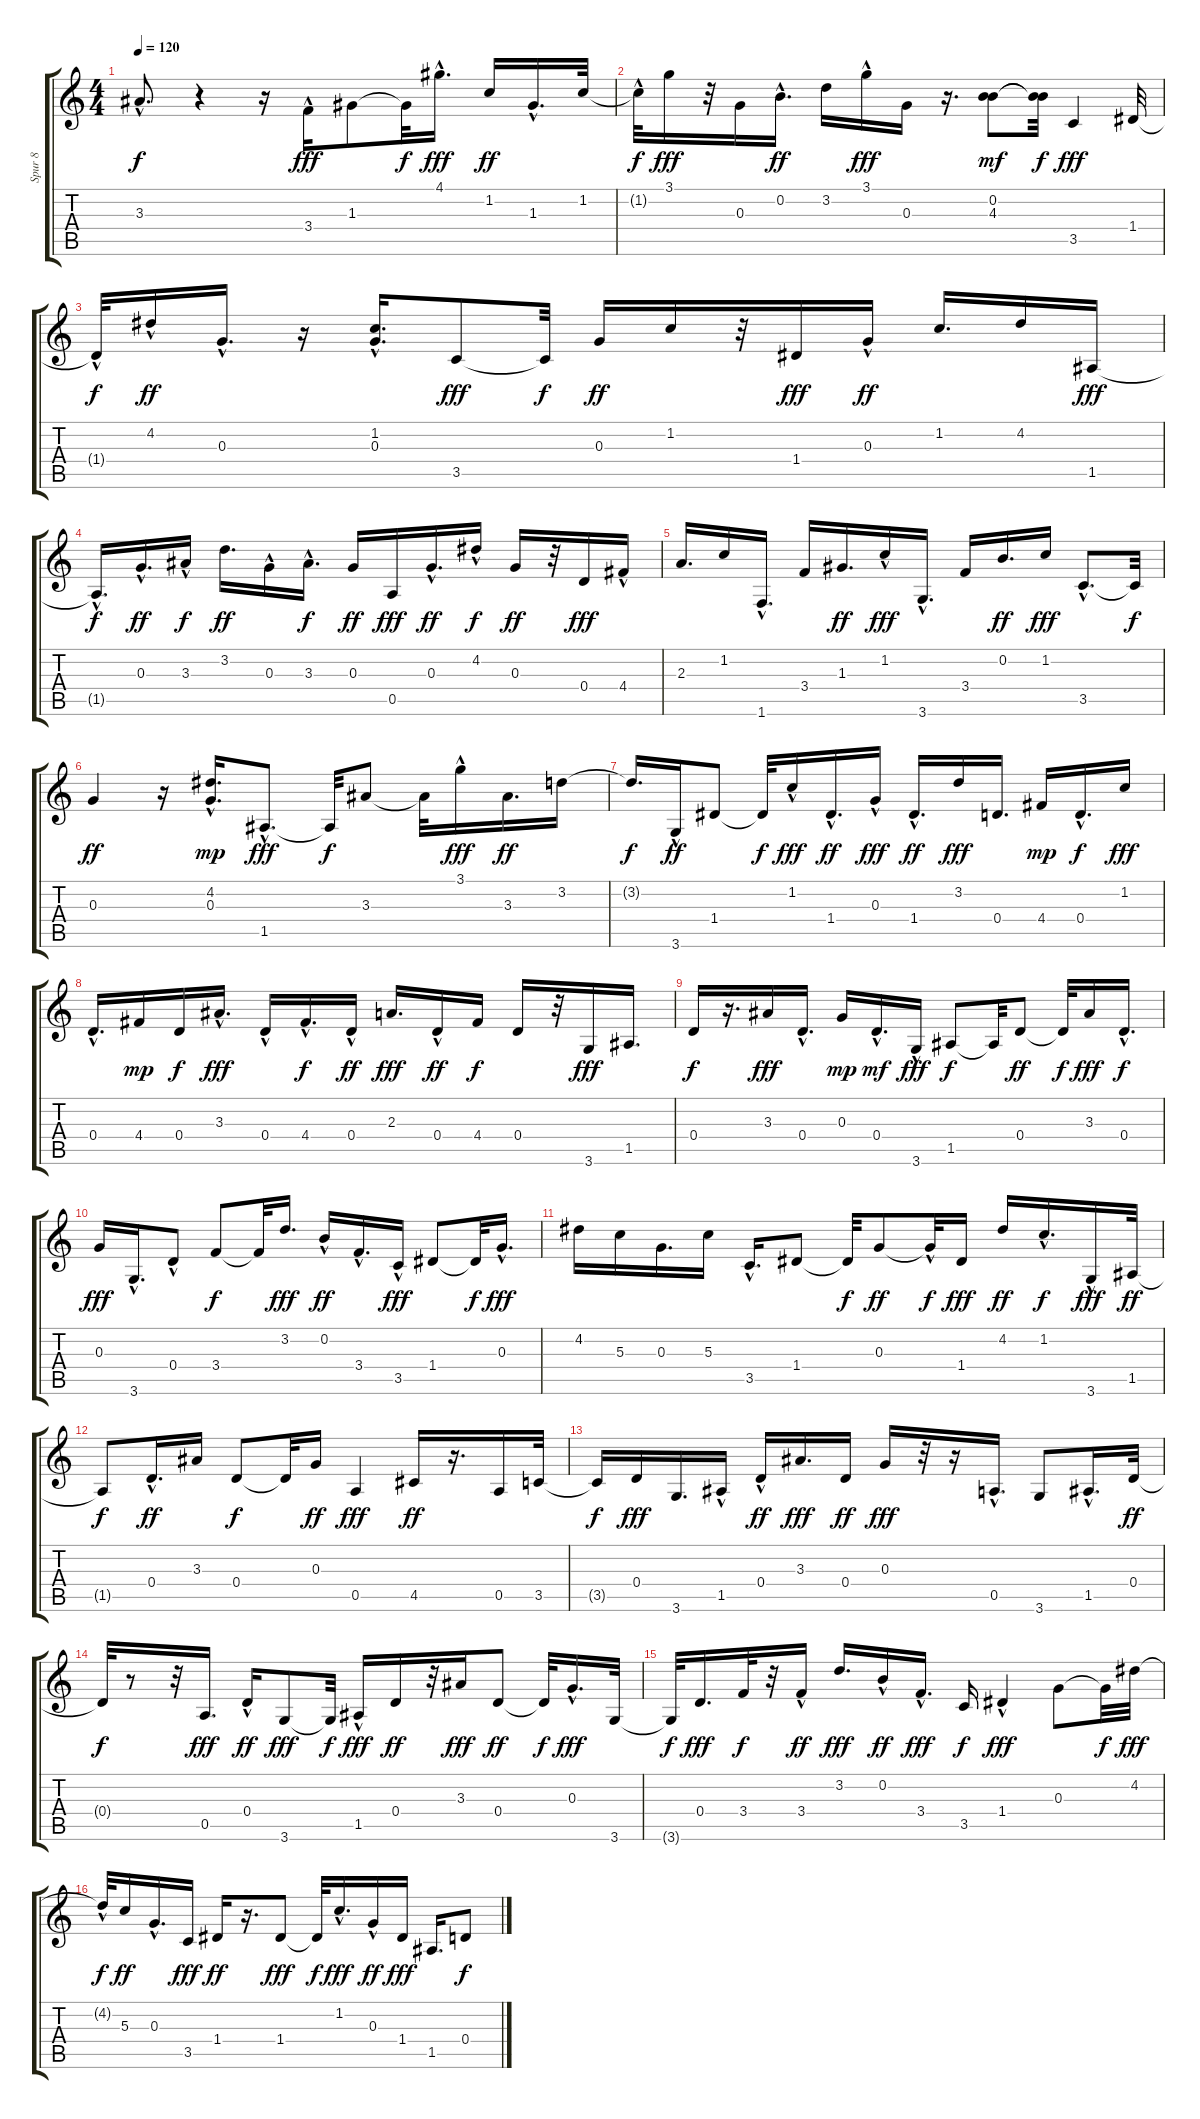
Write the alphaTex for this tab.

\track ("Spur 8" "Spur 8") {instrument slapbass1}
\staff {score tabs}
\tuning (E4 B3 G3 D3 A2 E2) {hide}
\ts (4 4)
\tempo 120
\clef g2
\ks c
3.3{hac t}.8{d dy f} r.4 r.16 3.4{hac}.16{dy fff} 1.3.8 1.3{t}.32{dy f} 4.1{hac}.16{d dy fff} 1.2.16{dy ff} 1.3{hac}.16{d} 1.2.32 |
1.2{hac t}.32{dy f} 3.1.16{dy fff} r.32 0.3.16 0.2{hac}.16{d dy ff} 3.2.16 3.1{hac}.16{dy fff} 0.3.16 r.16{d} (0.2 4.3).8{dy mf} (0.2{t} 4.3{t}).32{dy f} 3.5.4{dy fff} 1.4.32 |
1.4{hac t}.32{dy f} 4.2{hac}.16{dy ff} 0.3{hac}.16{d} r.16 (1.2 0.3{hac}).16{d} 3.5.8{dy fff} 3.5{t}.32{dy f} 0.3.16{dy ff} 1.2.16 r.32 1.4.16{dy fff} 0.3{hac}.16{dy ff} 1.2.16{d} 4.2.16 1.5.16{dy fff} |
1.5{hac t}.16{d dy f} 0.3{hac}.16{d dy ff} 3.3{hac}.16{dy f} 3.2.16{d dy ff} 0.3{hac}.16 3.3{hac}.16{d dy f} 0.3.16{dy ff} 0.5.16{dy fff} 0.3{hac}.16{d dy ff} 4.2{hac}.16{dy f} 0.3.16{dy ff} r.32 0.4.16{dy fff} 4.4{hac}.16 |
2.3.16{d} 1.2.16 1.6{hac}.16{d} 3.4.16 1.3.16{d dy ff} 1.2{hac}.16{dy fff} 3.6{hac}.16{d} 3.4.16 0.2.16{d dy ff} 1.2.16{dy fff} 3.5{hac}.8{d} 3.5{t}.32{dy f} |
0.3.4{dy ff} r.16 (4.2{hac} 0.3).16{d dy mp} 1.5{hac}.8{d dy fff} 1.5{t}.32{dy f} 3.3.8 3.3{t}.32 3.1{hac}.16{dy fff} 3.3.16{d dy ff} 3.2.16 |
3.2{t}.16{d dy f} 3.6{hac}.16{dy ff} 1.4.8 1.4{t}.32{dy f} 1.2{hac}.16{dy fff} 1.4{hac}.16{d dy ff} 0.3{hac}.16{dy fff} 1.4{hac}.16{d dy ff} 3.2.16{dy fff} 0.4.16{d} 4.4.16{dy mp} 0.4{hac}.16{d dy f} 1.2.16{dy fff} |
0.4{hac}.16{d} 4.4.16{dy mp} 0.4.16{dy f} 3.3{hac}.16{d dy fff} 0.4{hac}.16 4.4{hac}.16{d dy f} 0.4{hac}.16{dy ff} 2.3.16{d dy fff} 0.4{hac}.16{dy ff} 4.4.16{dy f} 0.4.16 r.32 3.6.16{dy fff} 1.5.16{d} |
0.4.16{dy f} r.16{d} 3.3.16{dy fff} 0.4{hac}.16{d} 0.3.16{dy mp} 0.4{hac}.16{d dy mf} 3.6{hac}.16{dy fff} 1.5.8{dy f} 1.5{t}.32 0.4.8{dy ff} 0.4{t}.32{dy f} 3.3.16{dy fff} 0.4{hac}.16{d dy f} |
0.3.16{dy fff} 3.6{hac}.16{d} 0.4{hac}.8 3.4.8{dy f} 3.4{t}.32 3.2.16{d dy fff} 0.2{hac}.16{dy ff} 3.4{hac}.16{d} 3.5{hac}.16{dy fff} 1.4.8 1.4{t}.32{dy f} 0.3{hac}.16{d dy fff} |
4.2.16 5.3.16 0.3.16{d} 5.3.16 3.5{hac}.16{d} 1.4.8 1.4{t}.32{dy f} 0.3.8{dy ff} 0.3{hac t}.32{dy f} 1.4.16{dy fff} 4.2.16{dy ff} 1.2{hac}.16{d dy f} 3.6{hac}.16{dy fff} 1.5.32{dy ff} |
1.5{t}.8{dy f} 0.4{hac}.16{d dy ff} 3.3.16 0.4.8{dy f} 0.4{t}.32 0.3.16{dy ff} 0.5.4{dy fff} 4.5.16{dy ff} r.16{d} 0.5.16 3.5.32 |
3.5{t}.16{dy f} 0.4.16{dy fff} 3.6.16{d} 1.5{hac}.16 0.4{hac}.16{dy ff} 3.3.16{d dy fff} 0.4.16{dy ff} 0.3.16{dy fff} r.32 r.16 0.5{hac}.16{d} 3.6.8 1.5{hac}.16{d} 0.4.32{dy ff} |
0.4{t}.32{dy f} r.8 r.32 0.5.16{d dy fff} 0.4{hac}.16{dy ff} 3.6.8{dy fff} 3.6{t}.32{dy f} 1.5{hac}.16{dy fff} 0.4.16{dy ff} r.32 3.3.16{dy fff} 0.4.8{dy ff} 0.4{t}.32{dy f} 0.3{hac}.16{d dy fff} 3.6.32 |
3.6{t}.32{dy f} 0.4.16{d dy fff} 3.4.32{dy f} r.32 3.4{hac}.16{dy ff} 3.2.16{d dy fff} 0.2{hac}.16{dy ff} 3.4{hac}.16{d dy fff} 3.5.16{dy f} 1.4{hac}.4{dy fff} 0.3.8 0.3{t}.32{dy f} 4.2.32{dy fff} |
4.2{hac t}.32{dy f} 5.3.16{dy ff} 0.3{hac}.16{d} 3.5.16{dy fff} 1.4.16{dy ff} r.16{d} 1.4.8{dy fff} 1.4{t}.32{dy f} 1.2{hac}.16{d dy fff} 0.3{hac}.16{dy ff} 1.4.16{dy fff} 1.5.16{d} 0.4.8{dy f}
